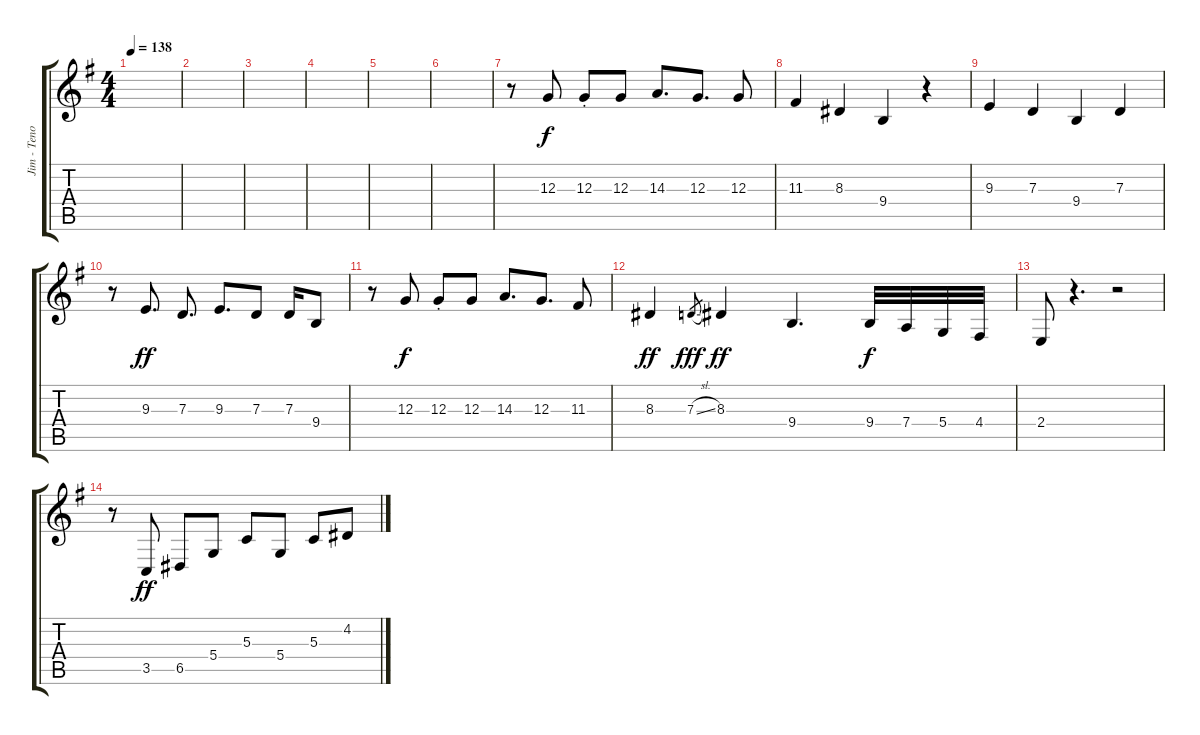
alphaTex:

\track ("Jim - Tenor Sax" "Jim - Teno") {instrument tenorsax}
\staff {score tabs}
\tuning (E4 B3 G3 D3 A2 E2) {hide}
\ts (4 4)
\tempo 138
\clef g2
\ks g
|
|
|
|
|
|
r.8 12.3.8 12.3{st}.8 12.3.8 14.3.8{d} 12.3.8{d} 12.3.8 |
11.3.4 8.3.4 9.4.4 r.4 |
9.3.4 7.3.4 9.4.4 7.3.4 |
r.8 9.3.8{d dy ff} 7.3.8{d} 9.3.8{d} 7.3.8 7.3.16 9.4.8 |
r.8 12.3.8{dy f} 12.3{st}.8 12.3.8 14.3.8{d} 12.3.8{d} 11.3.8 |
8.3.4{dy ff} 7.3{sl}.8{gr dy fff} 8.3.4{dy ff} 9.4.4{d} 9.4.32{dy f} 7.4.32 5.4.32 4.4.32 |
2.4.8 r.4{d} r.2 |
r.8 3.5.8{dy ff} 6.5.8 5.4.8 5.3.8 5.4.8 5.3.8 4.2.8
